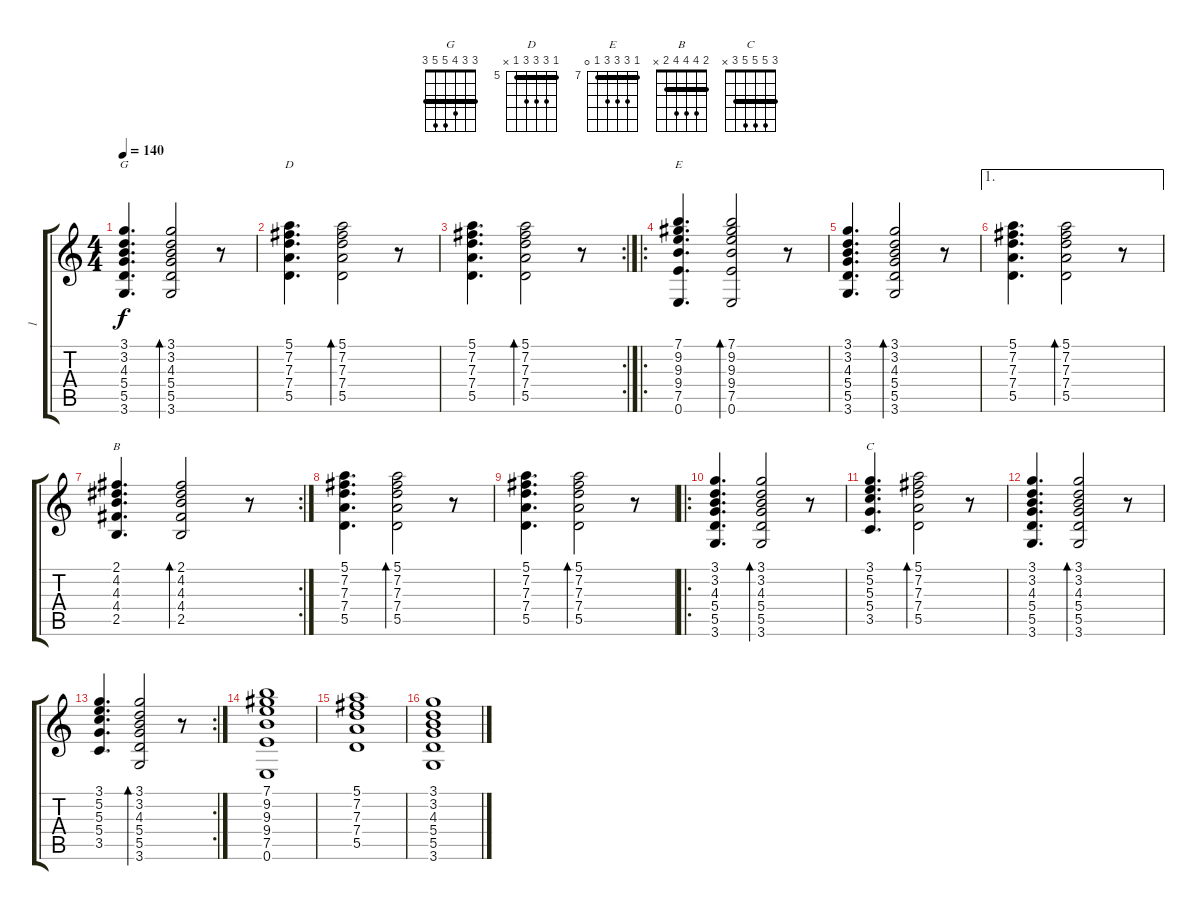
\track ("1" "1") {instrument overdrivenguitar}
\staff {score tabs}
\tuning (E4 B3 G3 D3 A2 E2) {hide}
\chord ("G" 3 3 4 5 5 3) {barre 3}
\chord ("D" 5 7 7 7 5 x) {firstfret 5 barre 5}
\chord ("E" 7 9 9 9 7 0) {firstfret 7 barre 7}
\chord ("B" 2 4 4 4 2 x) {barre 2}
\chord ("C" 3 5 5 5 3 x) {barre 3}
\ts (4 4)
\tempo 140
\clef g2
\ks c
(3.1 3.2 4.3 5.4 5.5 3.6).4{d ch "G" dy f} (3.1 3.2 4.3 5.4 5.5 3.6).2{bd 240} r.8 |
(5.1 7.2 7.3 7.4 5.5).4{d ch "D"} (5.1 7.2 7.3 7.4 5.5).2{bd 240} r.8 |
\rc 2
(5.1 7.2 7.3 7.4 5.5).4{d} (5.1 7.2 7.3 7.4 5.5).2{bd 240} r.8 |
\ro
(7.1 9.2 9.3 9.4 7.5 0.6).4{d ch "E"} (7.1 9.2 9.3 9.4 7.5 0.6).2{bd 240} r.8 |
(3.1 3.2 4.3 5.4 5.5 3.6).4{d} (3.1 3.2 4.3 5.4 5.5 3.6).2{bd 240} r.8 |
\ae 1
(5.1 7.2 7.3 7.4 5.5).4{d} (5.1 7.2 7.3 7.4 5.5).2{bd 240} r.8 |
\rc 2
(2.1 4.2 4.3 4.4 2.5).4{d ch "B"} (2.1 4.2 4.3 4.4 2.5).2{bd 240} r.8 |
(5.1 7.2 7.3 7.4 5.5).4{d} (5.1 7.2 7.3 7.4 5.5).2{bd 240} r.8 |
(5.1 7.2 7.3 7.4 5.5).4{d} (5.1 7.2 7.3 7.4 5.5).2{bd 240} r.8 |
\ro
(3.1 3.2 4.3 5.4 5.5 3.6).4{d} (3.1 3.2 4.3 5.4 5.5 3.6).2{bd 240} r.8 |
(3.1 5.2 5.3 5.4 3.5).4{d ch "C"} (5.1 7.2 7.3 7.4 5.5).2{bd 240} r.8 |
(3.1 3.2 4.3 5.4 5.5 3.6).4{d} (3.1 3.2 4.3 5.4 5.5 3.6).2{bd 240} r.8 |
\rc 2
(3.1 5.2 5.3 5.4 3.5).4{d} (3.1 3.2 4.3 5.4 5.5 3.6).2{bd 240} r.8 |
(7.1 9.2 9.3 9.4 7.5 0.6).1 |
(5.1 7.2 7.3 7.4 5.5).1 |
(3.1{h} 3.2 4.3 5.4 5.5 3.6).1
